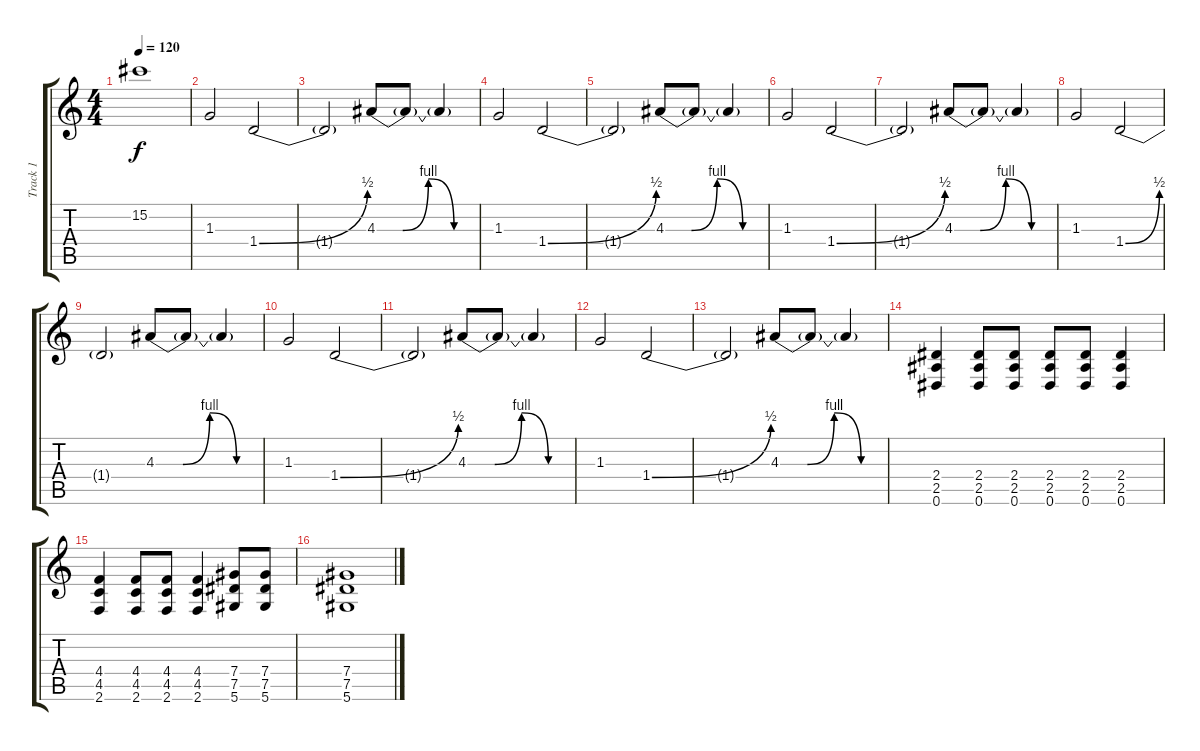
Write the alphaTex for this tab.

\track ("Track 1" "Track 1") {instrument distortionguitar}
\staff {score tabs}
\tuning (Eb4 Bb3 Gb3 Db3 Ab2 Eb2) {hide}
\ts (4 4)
\tempo 120
\clef g2
\ks c
15.2{t}.1{dy f} |
1.3.2{instrument electricguitarjazz} 1.4{be (bend 0 0 60 2)}.2 |
1.4{t}.2 4.3{be (custom 0 0 15 0 30 4 45 0 60 0)}.8 4.3{t}.8 4.3{t}.4 |
1.3.2{instrument electricguitarjazz} 1.4{be (bend 0 0 60 2)}.2 |
1.4{t}.2 4.3{be (custom 0 0 15 0 30 4 45 0 60 0)}.8 4.3{t}.8 4.3{t}.4 |
1.3.2{instrument electricguitarjazz} 1.4{be (bend 0 0 60 2)}.2 |
1.4{t}.2 4.3{be (custom 0 0 15 0 30 4 45 0 60 0)}.8 4.3{t}.8 4.3{t}.4 |
1.3.2{instrument electricguitarjazz} 1.4{be (bend 0 0 60 2)}.2 |
1.4{t}.2 4.3{be (custom 0 0 15 0 30 4 45 0 60 0)}.8 4.3{t}.8 4.3{t}.4 |
1.3.2{instrument electricguitarjazz} 1.4{be (bend 0 0 60 2)}.2 |
1.4{t}.2 4.3{be (custom 0 0 15 0 30 4 45 0 60 0)}.8 4.3{t}.8 4.3{t}.4 |
1.3.2{instrument electricguitarjazz} 1.4{be (bend 0 0 60 2)}.2 |
1.4{t}.2 4.3{be (custom 0 0 15 0 30 4 45 0 60 0)}.8 4.3{t}.8 4.3{t}.4 |
(2.4 2.5 0.6).4{volume 16 instrument distortionguitar} (2.4 2.5 0.6).8 (2.4 2.5 0.6).8 (2.4 2.5 0.6).8 (2.4 2.5 0.6).8 (2.4 2.5 0.6).4 |
(4.4 4.5 2.6).4 (4.4 4.5 2.6).8 (4.4 4.5 2.6).8 (4.4 4.5 2.6).4 (7.4 7.5 5.6).8 (7.4 7.5 5.6).8 |
(7.4 7.5 5.6).1
